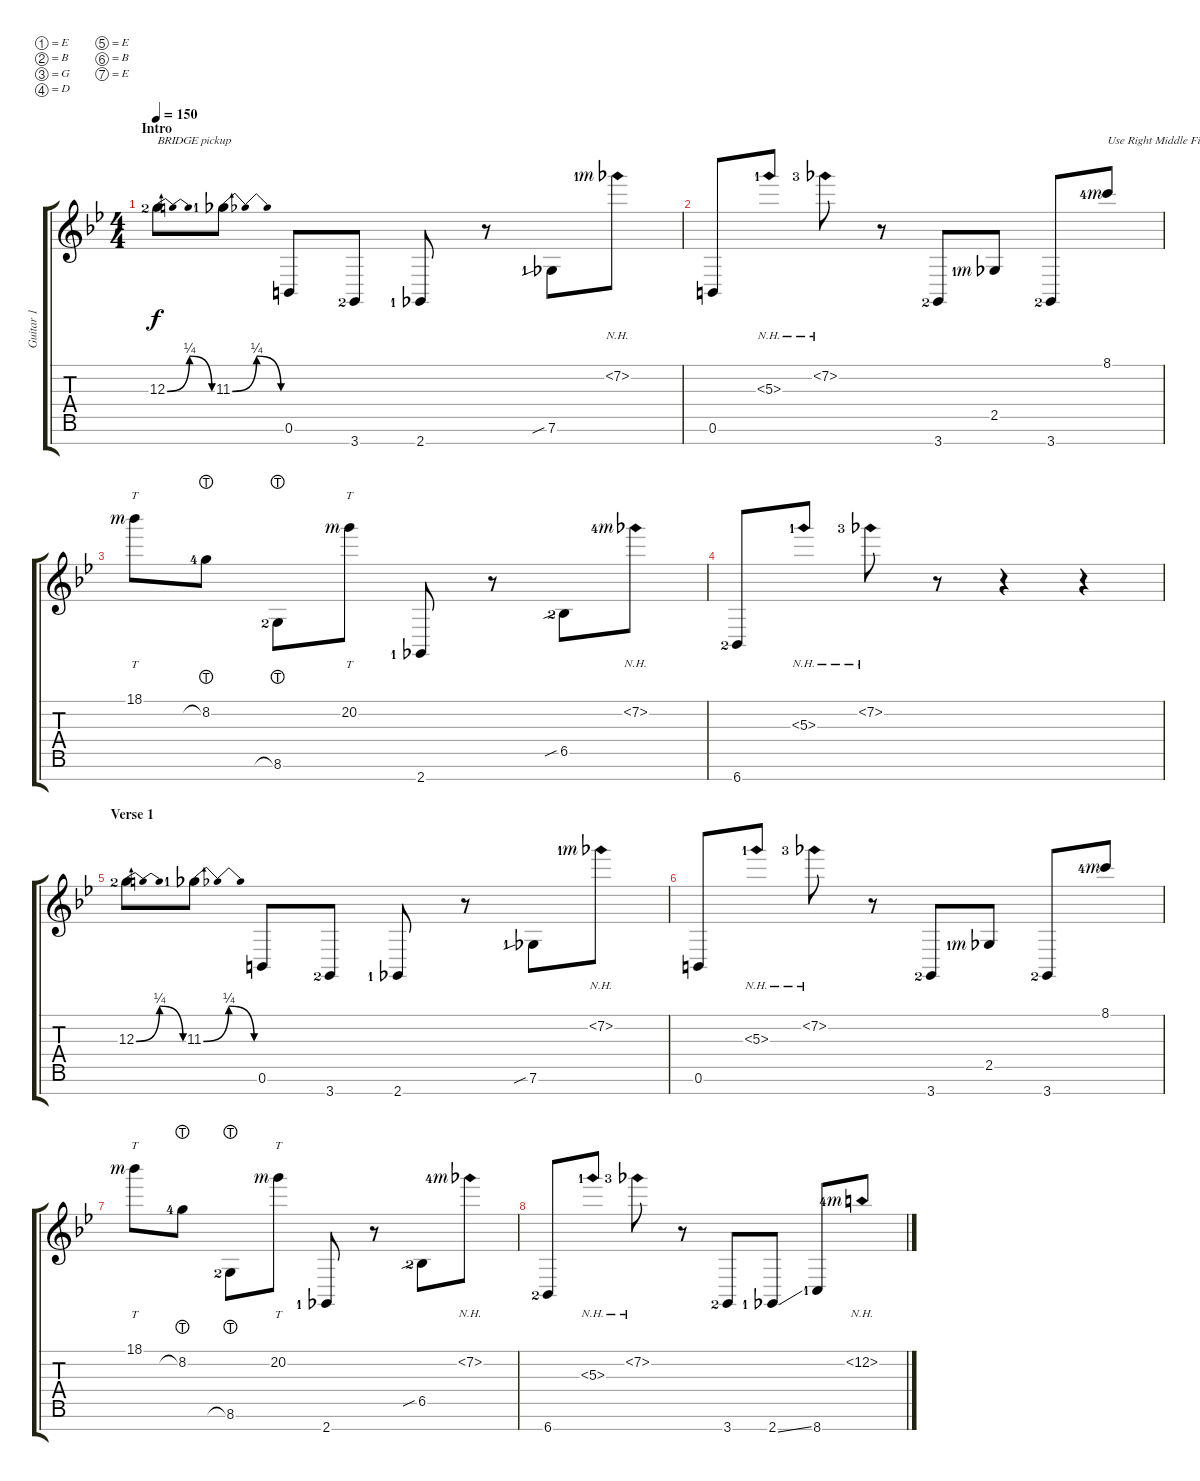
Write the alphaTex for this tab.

\bracketExtendMode groupsimilarinstruments
\otherSystemsTrackNameOrientation horizontal
\track ("Guitar" "Guitar 1") {instrument distortionguitar}
\staff {score tabs}
\tuning (E4 B3 G3 D3 E2 B1 E1)
\ts (4 4)
\beaming (8 2 2 2 2)
\section ("" "Intro")
\tempo 150
\clef g2
\ks bb
12.3{be (bendrelease 0 0 10.799999999999999 1 20.4 1 30 0) lf 3 acc forcenatural}.8{txt "BRIDGE pickup" dy f instrument distortionguitar beam Down} 11.3{be (bendrelease 0 0 10.2 1 20.4 1 30 0) lf 2 acc b}.8{beam Down} 0.6{acc forcenatural}.8{beam Up} 3.7{lf 3 acc forcenatural}.8{beam Up} 2.7{lf 2 acc b}.8{beam Up} r.8{beam Up} 7.6{sib lf 2 acc b}.8{beam Down} 7.2{nh lf 2 rf 3 acc b}.8{beam Down} |
0.6{acc forcenatural}.8{beam Up} 5.3{nh lf 2 acc forcenatural}.8{beam Up} 7.2{nh lf 4 acc b}.8{beam Down} r.8{beam Down} 3.7{lf 3 acc forcenatural}.8{beam Up} 2.5{lf 2 rf 3 acc b}.8{beam Up} 3.7{lf 3 acc forcenatural}.8{beam Up} 8.1{lf 5 rf 3 acc forcenatural}.8{txt "Use Right Middle Finger at all \"m\"" beam Up} |
18.1{rf 3 acc b}.8{tt beam Down} 8.2{lht lf 5 acc forcenatural}.8{beam Down} 8.6{lht lf 3 acc forcenatural}.8{beam Down} 20.2{rf 3 acc forcenatural}.8{tt beam Down} 2.7{lf 2 acc b}.8{beam Up} r.8{beam Up} 6.5{sib lf 3 acc b}.8{beam Down} 7.2{nh lf 5 rf 3 acc b}.8{beam Down} |
6.7{lf 3 acc b}.8{beam Up} 5.3{nh lf 2 acc forcenatural}.8{beam Up} 7.2{nh lf 4 acc b}.8{beam Down} r.8{beam Down} r.4{beam Down} r.4{beam Down} |
\section ("" "Verse 1")
12.3{be (bendrelease 0 0 10.799999999999999 1 20.4 1 30 0) lf 3 acc forcenatural}.8{beam Down} 11.3{be (bendrelease 0 0 10.2 1 20.4 1 30 0) lf 2 acc b}.8{beam Down} 0.6{acc forcenatural}.8{beam Up} 3.7{lf 3 acc forcenatural}.8{beam Up} 2.7{lf 2 acc b}.8{beam Up} r.8{beam Up} 7.6{sib lf 2 acc b}.8{beam Down} 7.2{nh lf 2 rf 3 acc b}.8{beam Down} |
0.6{acc forcenatural}.8{beam Up} 5.3{nh lf 2 acc forcenatural}.8{beam Up} 7.2{nh lf 4 acc b}.8{beam Down} r.8{beam Down} 3.7{lf 3 acc forcenatural}.8{beam Up} 2.5{lf 2 rf 3 acc b}.8{beam Up} 3.7{lf 3 acc forcenatural}.8{beam Up} 8.1{lf 5 rf 3 acc forcenatural}.8{beam Up} |
18.1{rf 3 acc b}.8{tt beam Down} 8.2{lht lf 5 acc forcenatural}.8{beam Down} 8.6{lht lf 3 acc forcenatural}.8{beam Down} 20.2{rf 3 acc forcenatural}.8{tt beam Down} 2.7{lf 2 acc b}.8{beam Up} r.8{beam Up} 6.5{sib lf 3 acc b}.8{beam Down} 7.2{nh lf 5 rf 3 acc b}.8{beam Down} |
6.7{lf 3 acc b}.8{beam Up} 5.3{nh lf 2 acc forcenatural}.8{beam Up} 7.2{nh lf 4 acc b}.8{beam Down} r.8{beam Down} 3.7{lf 3 acc forcenatural}.8{beam Up} 2.7{ss lf 2 acc b}.8{beam Up} 8.7{lf 2 acc forcenatural}.8{beam Up} 12.2{nh lf 5 rf 3 acc forcenatural}.8{beam Up}
